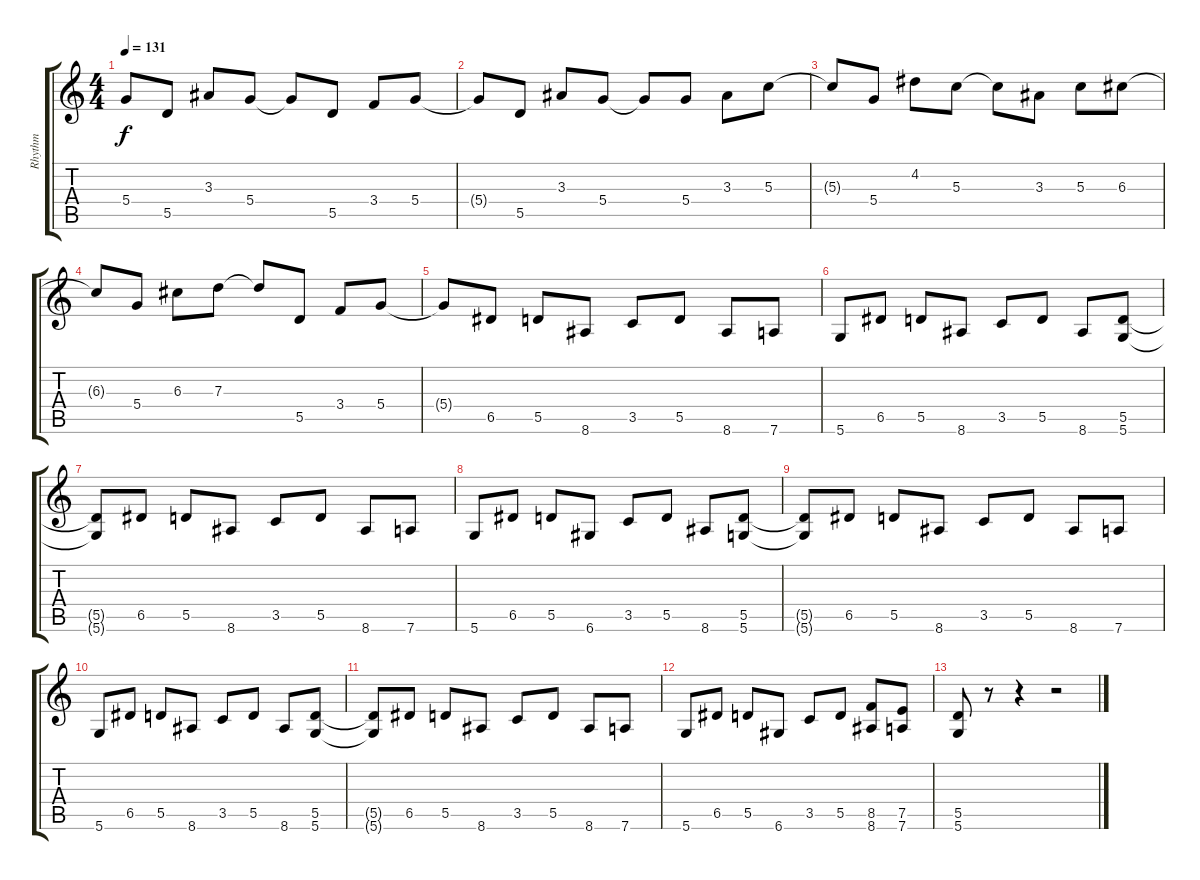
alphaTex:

\track ("Rhythm" "Rhythm") {instrument overdrivenguitar}
\staff {score tabs}
\tuning (E4 B3 G3 D3 A2 D2) {hide}
\ts (4 4)
\tempo 131
\clef g2
\ks c
5.4{t}.8{dy f} 5.5.8 3.3.8 5.4.8 5.4{t}.8 5.5.8 3.4.8 5.4.8 |
5.4{t}.8 5.5.8 3.3.8 5.4.8 5.4{t}.8 5.4.8 3.3.8 5.3.8 |
5.3{t}.8 5.4.8 4.2.8 5.3.8 5.3{t}.8 3.3.8 5.3.8 6.3.8 |
6.3{t}.8 5.4.8 6.3.8 7.3.8 7.3{t}.8 5.5.8 3.4.8 5.4.8 |
5.4{t}.8 6.5.8 5.5.8 8.6.8 3.5.8 5.5.8 8.6.8 7.6.8 |
5.6.8 6.5.8 5.5.8 8.6.8 3.5.8 5.5.8 8.6.8 (5.5 5.6).8 |
(5.5{t} 5.6{t}).8 6.5.8 5.5.8 8.6.8 3.5.8 5.5.8 8.6.8 7.6.8 |
5.6.8 6.5.8 5.5.8 6.6.8 3.5.8 5.5.8 8.6.8 (5.5 5.6).8 |
(5.5{t} 5.6{t}).8 6.5.8 5.5.8 8.6.8 3.5.8 5.5.8 8.6.8 7.6.8 |
5.6.8 6.5.8 5.5.8 8.6.8 3.5.8 5.5.8 8.6.8 (5.5 5.6).8 |
(5.5{t} 5.6{t}).8 6.5.8 5.5.8 8.6.8 3.5.8 5.5.8 8.6.8 7.6.8 |
5.6.8 6.5.8 5.5.8 6.6.8 3.5.8 5.5.8 (8.5 8.6).8 (7.5 7.6).8 |
(5.5 5.6).8 r.8 r.4 r.2
